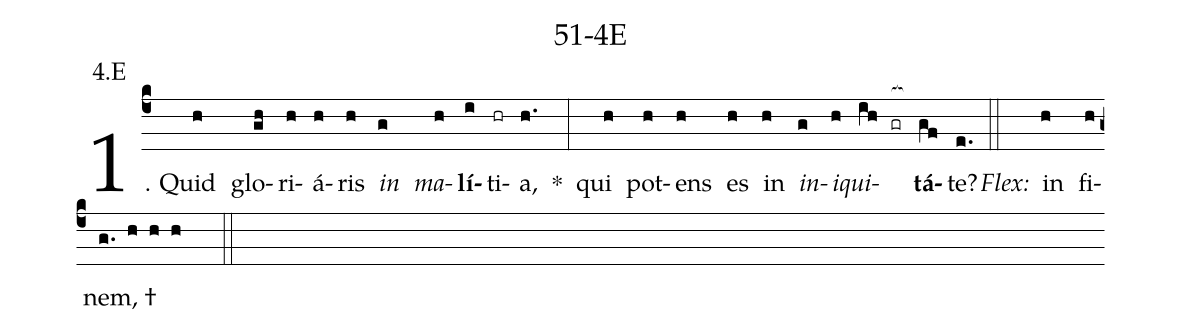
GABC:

name: 51-4E;
annotation: 4.E;
%%
(c4)1. Quid(h) glo(gh)ri(h)á(h)ris(h) <i>in</i>(g) <i>ma</i>(h)<b>lí</b>(i)ti(hr)a,(h.) *(:) qui(h) pot(h)ens(h) es(h) in(h) <i>in</i>(g)<i>i</i>(h)<i>qui</i>(ih gr[ocb:1{])<b>tá</b>(gf[ocb:0}])te?(e.) (::)
<i>Flex:</i>()  in(h) fi(h)nem, †(g. h h h  ::)
